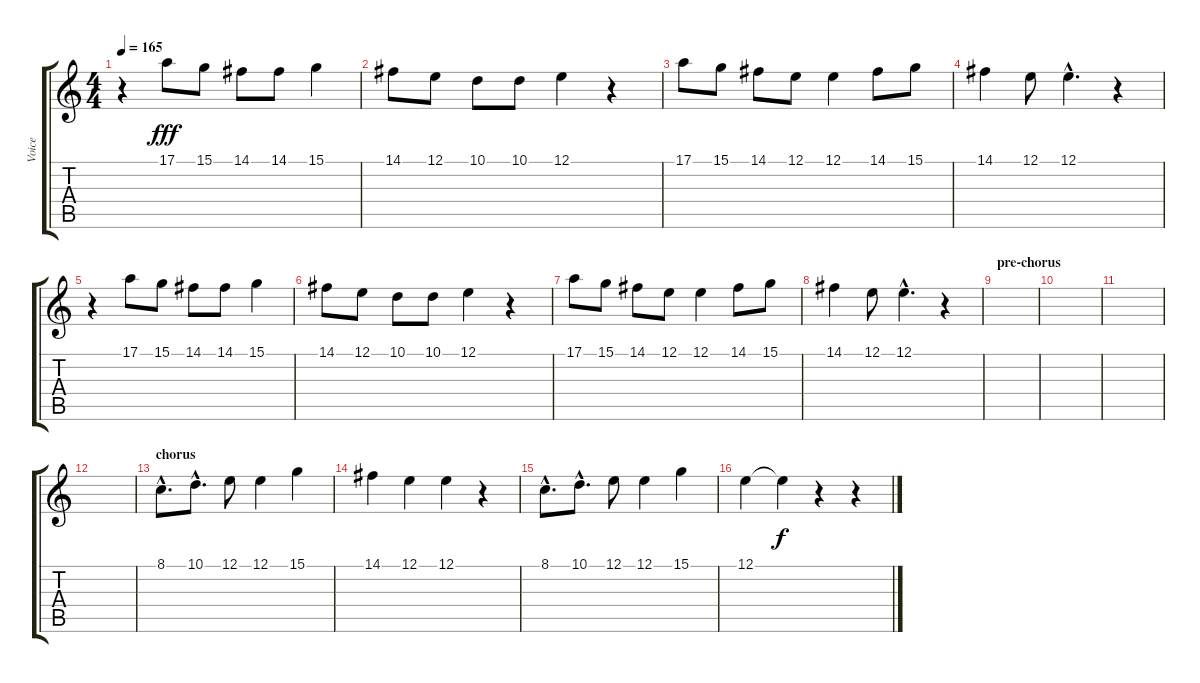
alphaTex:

\track ("Voice" "Voice") {instrument choiraahs}
\staff {score tabs}
\tuning (E4 B3 G3 D3 A2 E2) {hide}
\ts (4 4)
\tempo 165
\clef g2
\ks c
r.4{dy fff} 17.1.8 15.1.8 14.1.8 14.1.8 15.1.4 |
14.1.8 12.1.8 10.1.8 10.1.8 12.1.4 r.4 |
17.1.8 15.1.8 14.1.8 12.1.8 12.1.4 14.1.8 15.1.8 |
14.1.4 12.1.8 12.1{hac}.4{d} r.4 |
r.4 17.1.8 15.1.8 14.1.8 14.1.8 15.1.4 |
14.1.8 12.1.8 10.1.8 10.1.8 12.1.4 r.4 |
17.1.8 15.1.8 14.1.8 12.1.8 12.1.4 14.1.8 15.1.8 |
14.1.4 12.1.8 12.1{hac}.4{d} r.4 |
\section ("" "pre-chorus")
|
|
|
|
\section ("" "chorus")
8.1{hac}.8{d} 10.1{hac}.8{d} 12.1.8 12.1.4 15.1.4 |
14.1.4 12.1.4 12.1.4 r.4 |
8.1{hac}.8{d} 10.1{hac}.8{d} 12.1.8 12.1.4 15.1.4 |
12.1.4 12.1{t}.4{dy f} r.4 r.4
